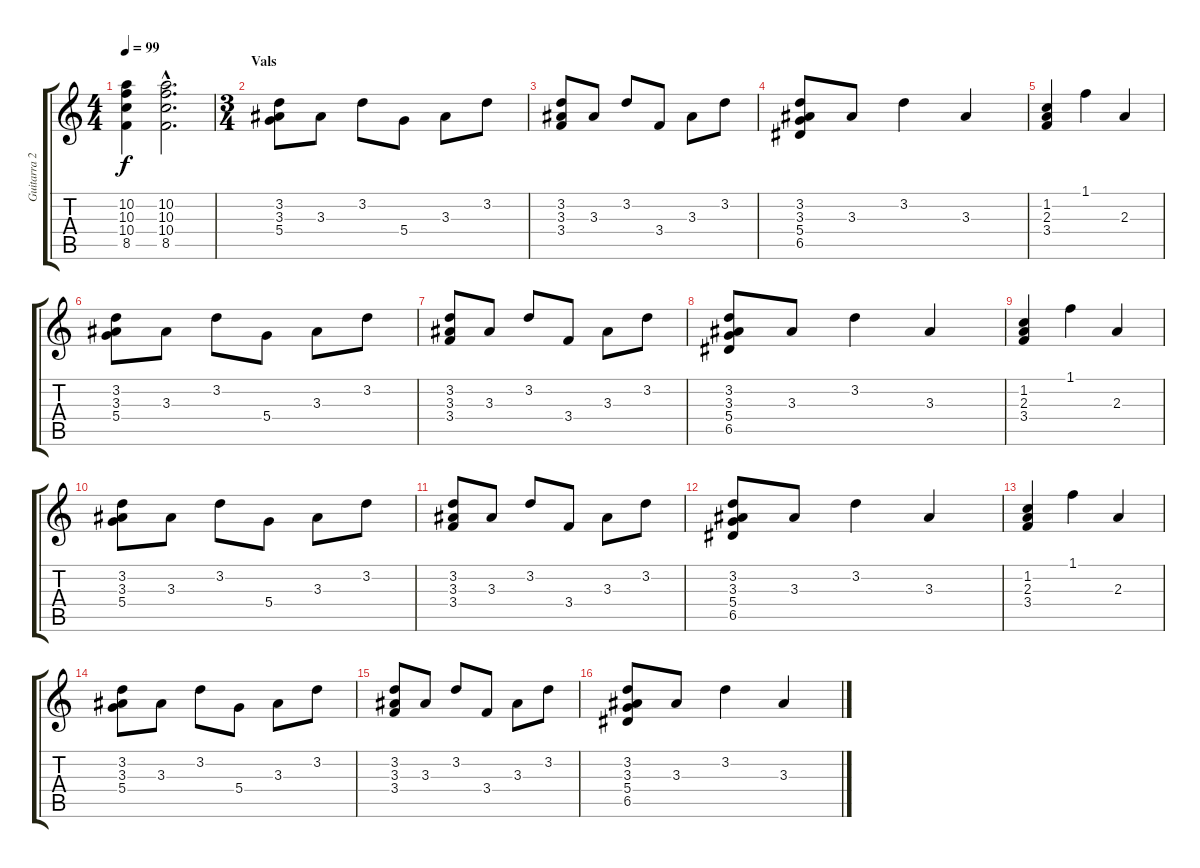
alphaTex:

\track ("Guitarra 2" "Guitarra 2") {instrument distortionguitar}
\staff {score tabs}
\tuning (E4 B3 G3 D3 A2 E2) {hide}
\ts (4 4)
\tempo 99
\clef g2
\ks c
(10.2 10.3 10.4 8.5).4{dy f} (10.2{hac} 10.3{hac} 10.4{hac} 8.5{hac}).2{d} |
\ts (3 4)
\section ("" "Vals")
(3.2 3.3 5.4).8{instrument electricguitarclean} 3.3.8 3.2.8 5.4.8 3.3.8 3.2.8 |
(3.2 3.3 3.4).8 3.3.8 3.2.8 3.4.8 3.3.8 3.2.8 |
(3.2 3.3 5.4 6.5).8 3.3.8 3.2.4 3.3.4 |
(1.2 2.3 3.4).4 1.1.4 2.3.4 |
(3.2 3.3 5.4).8 3.3.8 3.2.8 5.4.8 3.3.8 3.2.8 |
(3.2 3.3 3.4).8 3.3.8 3.2.8 3.4.8 3.3.8 3.2.8 |
(3.2 3.3 5.4 6.5).8 3.3.8 3.2.4 3.3.4 |
(1.2 2.3 3.4).4 1.1.4 2.3.4 |
(3.2 3.3 5.4).8 3.3.8 3.2.8 5.4.8 3.3.8 3.2.8 |
(3.2 3.3 3.4).8 3.3.8 3.2.8 3.4.8 3.3.8 3.2.8 |
(3.2 3.3 5.4 6.5).8 3.3.8 3.2.4 3.3.4 |
(1.2 2.3 3.4).4 1.1.4 2.3.4 |
(3.2 3.3 5.4).8 3.3.8 3.2.8 5.4.8 3.3.8 3.2.8 |
(3.2 3.3 3.4).8 3.3.8 3.2.8 3.4.8 3.3.8 3.2.8 |
(3.2 3.3 5.4 6.5).8 3.3.8 3.2.4 3.3.4
